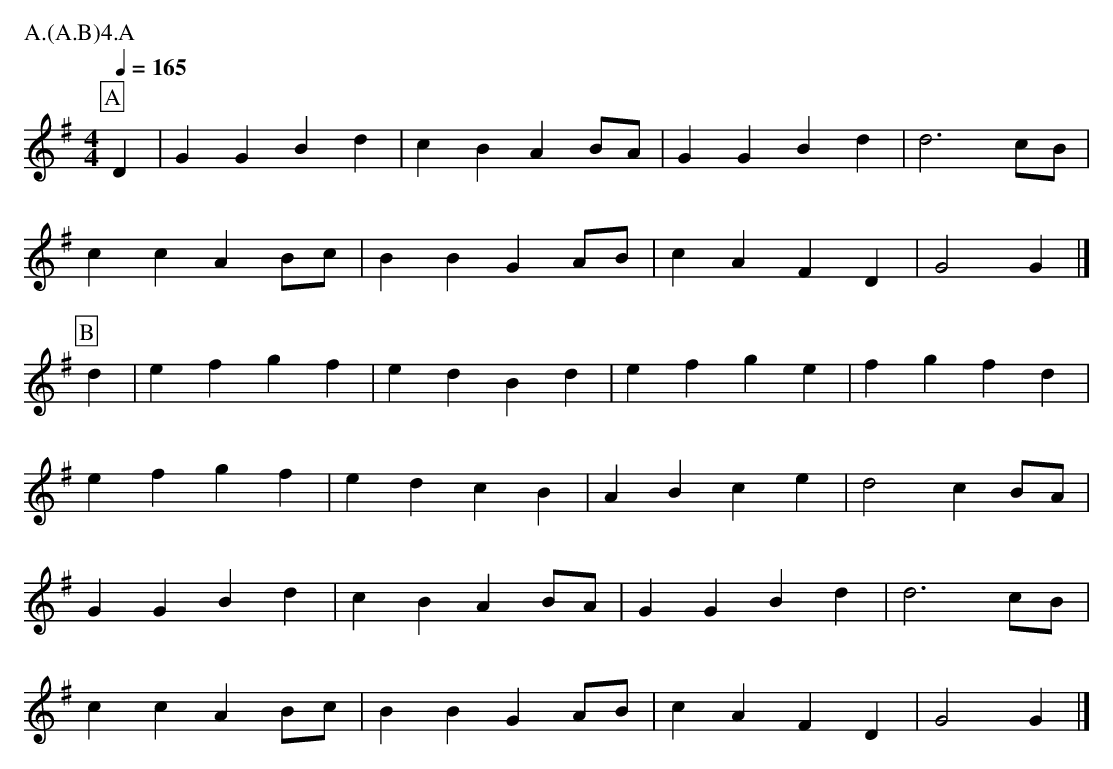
X:1
T:Nine-Man's Morris Men of Wight
W:
W: Based on the Stanton Harcourt Tradition
W: Tune is a slight variation of SH The Nutting Girl
W: Dance devised March 1986 by Howard Atkins of MoW
M:4/4
L:1/4
Q:1/4=165
P:A.(A.B)4.A
K:G
P:A
D|\
GGBd|cBAB/A/|GGBd|d3c/B/ |
ccAB/c/|BBGA/B/|cAFD|G2G|]
P:B
d|\
efgf|edBd|efge|fgfd|
efgf|edcB|ABce|d2cB/A/|
GGBd|cBAB/A/|GGBd|d3c/B/|
ccAB/c/|BBGA/B/|cAFD|G2G|]
